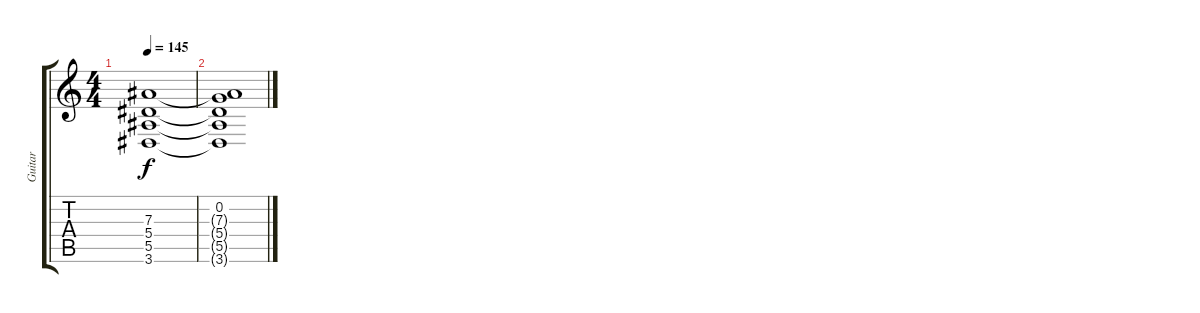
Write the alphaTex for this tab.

\track ("Guitar" "Guitar") {instrument distortionguitar}
\staff {score tabs}
\tuning (C4 G3 Eb3 Bb2 F2 C2) {hide}
\ts (4 4)
\tempo 145
\clef g2
\ks c
(7.3{t} 5.4{t} 5.5{t} 3.6{t}).1{dy f volume 0} |
(0.2 7.3{t} 5.4{t} 5.5{t} 3.6{t}).1
